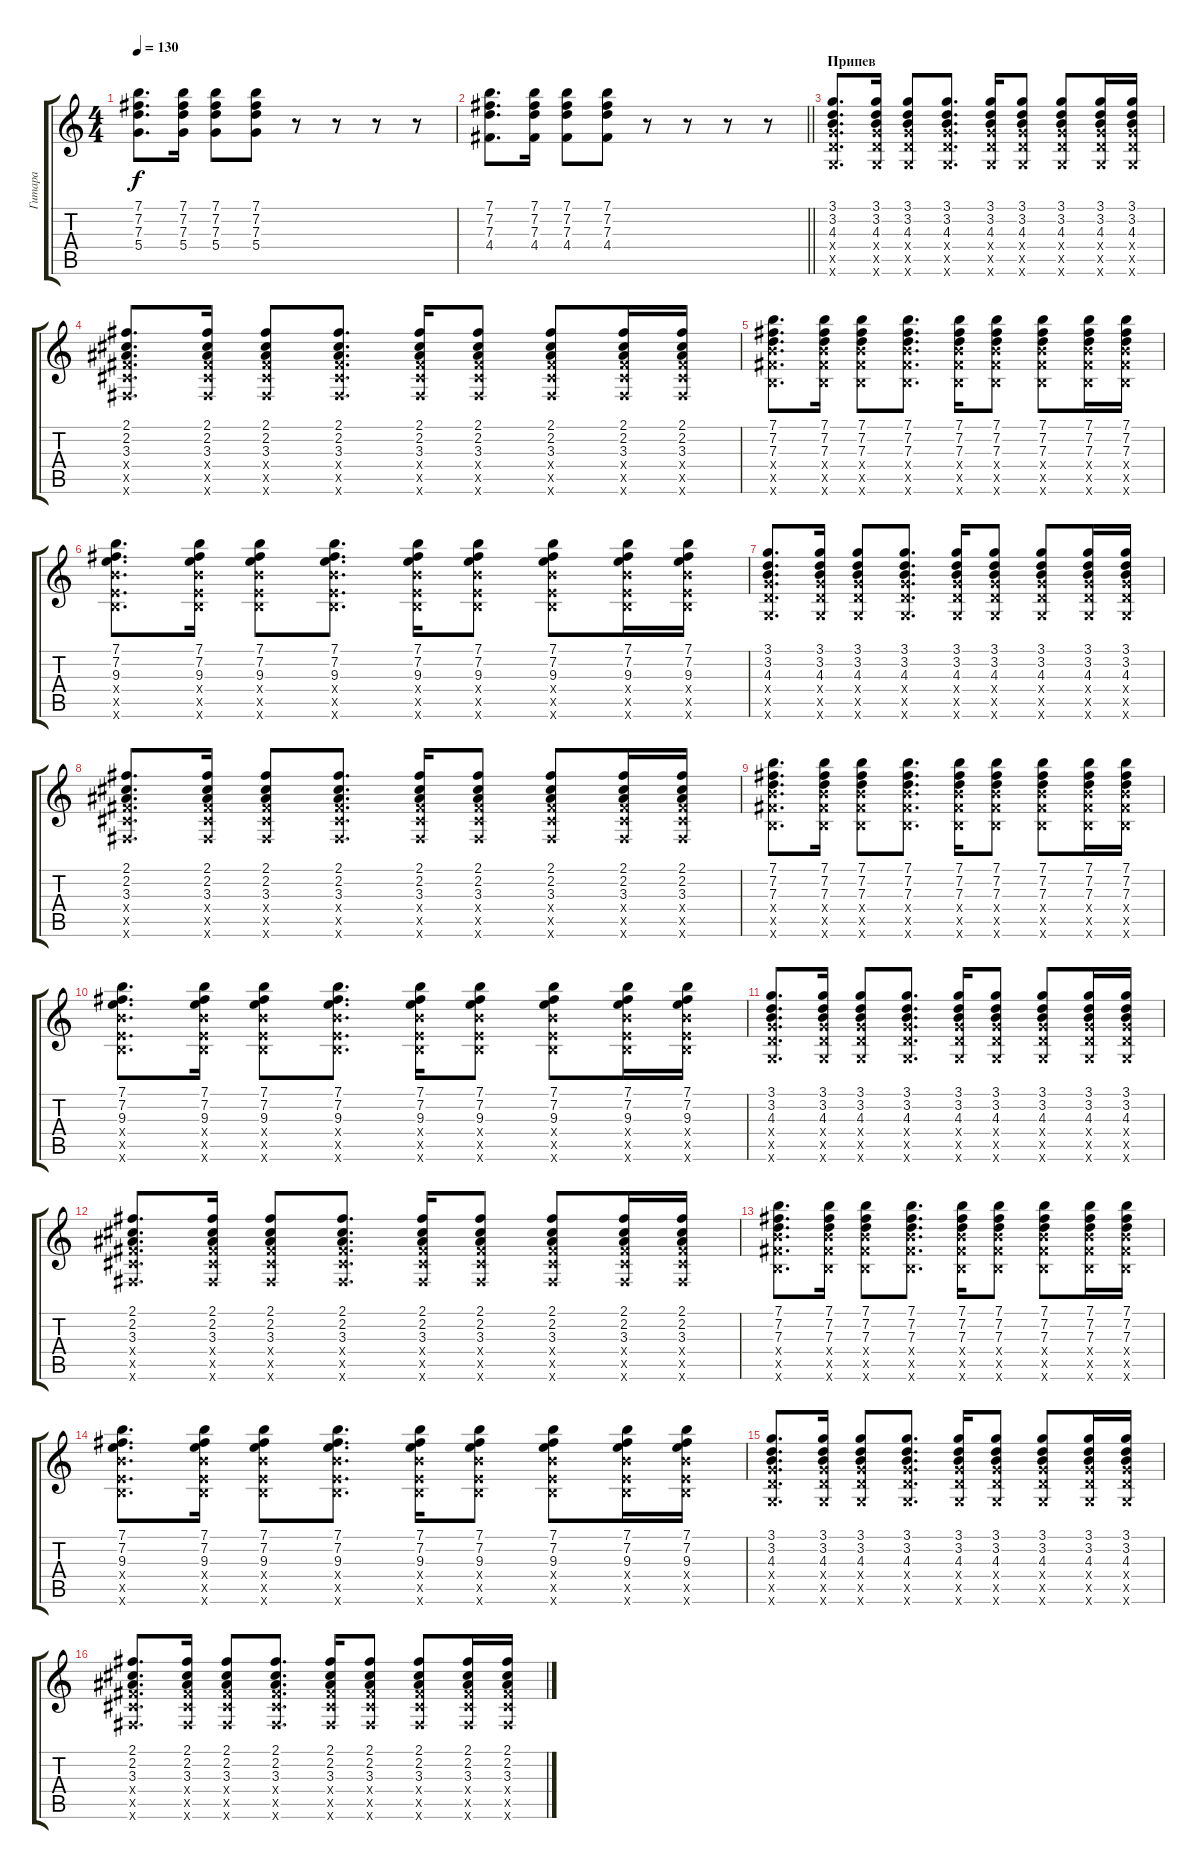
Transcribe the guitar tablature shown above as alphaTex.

\track ("Гитара" "Гитара") {instrument electricguitarclean}
\staff {score tabs}
\tuning (E4 B3 G3 D3 A2 E2) {hide}
\ts (4 4)
\tempo 130
\clef g2
\ks c
(7.1 7.2 7.3 5.4).8{d dy f} (7.1 7.2 7.3 5.4).16 (7.1 7.2 7.3 5.4).8 (7.1 7.2 7.3 5.4).8 r.8 r.8 r.8 r.8 |
\barLineRight lightlight
(7.1 7.2 7.3 4.4).8{d} (7.1 7.2 7.3 4.4).16 (7.1 7.2 7.3 4.4).8 (7.1 7.2 7.3 4.4).8 r.8 r.8 r.8 r.8 |
\section ("" "Припев")
(3.1 3.2 4.3 5.4{x} 5.5{x} 3.6{x}).8{d} (3.1 3.2 4.3 5.4{x} 5.5{x} 3.6{x}).16 (3.1 3.2 4.3 5.4{x} 5.5{x} 3.6{x}).8 (3.1 3.2 4.3 5.4{x} 5.5{x} 3.6{x}).8{d} (3.1 3.2 4.3 5.4{x} 5.5{x} 3.6{x}).16 (3.1 3.2 4.3 5.4{x} 5.5{x} 3.6{x}).8 (3.1 3.2 4.3 5.4{x} 5.5{x} 3.6{x}).8 (3.1 3.2 4.3 5.4{x} 5.5{x} 3.6{x}).16 (3.1 3.2 4.3 5.4{x} 5.5{x} 3.6{x}).16 |
(2.1 2.2 3.3 4.4{x} 4.5{x} 2.6{x}).8{d} (2.1 2.2 3.3 4.4{x} 4.5{x} 2.6{x}).16 (2.1 2.2 3.3 4.4{x} 4.5{x} 2.6{x}).8 (2.1 2.2 3.3 4.4{x} 4.5{x} 2.6{x}).8{d} (2.1 2.2 3.3 4.4{x} 4.5{x} 2.6{x}).16 (2.1 2.2 3.3 4.4{x} 4.5{x} 2.6{x}).8 (2.1 2.2 3.3 4.4{x} 4.5{x} 2.6{x}).8 (2.1 2.2 3.3 4.4{x} 4.5{x} 2.6{x}).16 (2.1 2.2 3.3 4.4{x} 4.5{x} 2.6{x}).16 |
(7.1 7.2 7.3 9.4{x} 9.5{x} 7.6{x}).8{d} (7.1 7.2 7.3 9.4{x} 9.5{x} 7.6{x}).16 (7.1 7.2 7.3 9.4{x} 9.5{x} 7.6{x}).8 (7.1 7.2 7.3 9.4{x} 9.5{x} 7.6{x}).8{d} (7.1 7.2 7.3 9.4{x} 9.5{x} 7.6{x}).16 (7.1 7.2 7.3 9.4{x} 9.5{x} 7.6{x}).8 (7.1 7.2 7.3 9.4{x} 9.5{x} 7.6{x}).8 (7.1 7.2 7.3 9.4{x} 9.5{x} 7.6{x}).16 (7.1 7.2 7.3 9.4{x} 9.5{x} 7.6{x}).16 |
(7.1 7.2 9.3 9.4{x} 7.5{x} 7.6{x}).8{d} (7.1 7.2 9.3 9.4{x} 7.5{x} 7.6{x}).16 (7.1 7.2 9.3 9.4{x} 7.5{x} 7.6{x}).8 (7.1 7.2 9.3 9.4{x} 7.5{x} 7.6{x}).8{d} (7.1 7.2 9.3 9.4{x} 7.5{x} 7.6{x}).16 (7.1 7.2 9.3 9.4{x} 7.5{x} 7.6{x}).8 (7.1 7.2 9.3 9.4{x} 7.5{x} 7.6{x}).8 (7.1 7.2 9.3 9.4{x} 7.5{x} 7.6{x}).16 (7.1 7.2 9.3 9.4{x} 7.5{x} 7.6{x}).16 |
(3.1 3.2 4.3 5.4{x} 5.5{x} 3.6{x}).8{d} (3.1 3.2 4.3 5.4{x} 5.5{x} 3.6{x}).16 (3.1 3.2 4.3 5.4{x} 5.5{x} 3.6{x}).8 (3.1 3.2 4.3 5.4{x} 5.5{x} 3.6{x}).8{d} (3.1 3.2 4.3 5.4{x} 5.5{x} 3.6{x}).16 (3.1 3.2 4.3 5.4{x} 5.5{x} 3.6{x}).8 (3.1 3.2 4.3 5.4{x} 5.5{x} 3.6{x}).8 (3.1 3.2 4.3 5.4{x} 5.5{x} 3.6{x}).16 (3.1 3.2 4.3 5.4{x} 5.5{x} 3.6{x}).16 |
(2.1 2.2 3.3 4.4{x} 4.5{x} 2.6{x}).8{d} (2.1 2.2 3.3 4.4{x} 4.5{x} 2.6{x}).16 (2.1 2.2 3.3 4.4{x} 4.5{x} 2.6{x}).8 (2.1 2.2 3.3 4.4{x} 4.5{x} 2.6{x}).8{d} (2.1 2.2 3.3 4.4{x} 4.5{x} 2.6{x}).16 (2.1 2.2 3.3 4.4{x} 4.5{x} 2.6{x}).8 (2.1 2.2 3.3 4.4{x} 4.5{x} 2.6{x}).8 (2.1 2.2 3.3 4.4{x} 4.5{x} 2.6{x}).16 (2.1 2.2 3.3 4.4{x} 4.5{x} 2.6{x}).16 |
(7.1 7.2 7.3 9.4{x} 9.5{x} 7.6{x}).8{d} (7.1 7.2 7.3 9.4{x} 9.5{x} 7.6{x}).16 (7.1 7.2 7.3 9.4{x} 9.5{x} 7.6{x}).8 (7.1 7.2 7.3 9.4{x} 9.5{x} 7.6{x}).8{d} (7.1 7.2 7.3 9.4{x} 9.5{x} 7.6{x}).16 (7.1 7.2 7.3 9.4{x} 9.5{x} 7.6{x}).8 (7.1 7.2 7.3 9.4{x} 9.5{x} 7.6{x}).8 (7.1 7.2 7.3 9.4{x} 9.5{x} 7.6{x}).16 (7.1 7.2 7.3 9.4{x} 9.5{x} 7.6{x}).16 |
(7.1 7.2 9.3 9.4{x} 7.5{x} 7.6{x}).8{d} (7.1 7.2 9.3 9.4{x} 7.5{x} 7.6{x}).16 (7.1 7.2 9.3 9.4{x} 7.5{x} 7.6{x}).8 (7.1 7.2 9.3 9.4{x} 7.5{x} 7.6{x}).8{d} (7.1 7.2 9.3 9.4{x} 7.5{x} 7.6{x}).16 (7.1 7.2 9.3 9.4{x} 7.5{x} 7.6{x}).8 (7.1 7.2 9.3 9.4{x} 7.5{x} 7.6{x}).8 (7.1 7.2 9.3 9.4{x} 7.5{x} 7.6{x}).16 (7.1 7.2 9.3 9.4{x} 7.5{x} 7.6{x}).16 |
(3.1 3.2 4.3 5.4{x} 5.5{x} 3.6{x}).8{d} (3.1 3.2 4.3 5.4{x} 5.5{x} 3.6{x}).16 (3.1 3.2 4.3 5.4{x} 5.5{x} 3.6{x}).8 (3.1 3.2 4.3 5.4{x} 5.5{x} 3.6{x}).8{d} (3.1 3.2 4.3 5.4{x} 5.5{x} 3.6{x}).16 (3.1 3.2 4.3 5.4{x} 5.5{x} 3.6{x}).8 (3.1 3.2 4.3 5.4{x} 5.5{x} 3.6{x}).8 (3.1 3.2 4.3 5.4{x} 5.5{x} 3.6{x}).16 (3.1 3.2 4.3 5.4{x} 5.5{x} 3.6{x}).16 |
(2.1 2.2 3.3 4.4{x} 4.5{x} 2.6{x}).8{d} (2.1 2.2 3.3 4.4{x} 4.5{x} 2.6{x}).16 (2.1 2.2 3.3 4.4{x} 4.5{x} 2.6{x}).8 (2.1 2.2 3.3 4.4{x} 4.5{x} 2.6{x}).8{d} (2.1 2.2 3.3 4.4{x} 4.5{x} 2.6{x}).16 (2.1 2.2 3.3 4.4{x} 4.5{x} 2.6{x}).8 (2.1 2.2 3.3 4.4{x} 4.5{x} 2.6{x}).8 (2.1 2.2 3.3 4.4{x} 4.5{x} 2.6{x}).16 (2.1 2.2 3.3 4.4{x} 4.5{x} 2.6{x}).16 |
(7.1 7.2 7.3 9.4{x} 9.5{x} 7.6{x}).8{d} (7.1 7.2 7.3 9.4{x} 9.5{x} 7.6{x}).16 (7.1 7.2 7.3 9.4{x} 9.5{x} 7.6{x}).8 (7.1 7.2 7.3 9.4{x} 9.5{x} 7.6{x}).8{d} (7.1 7.2 7.3 9.4{x} 9.5{x} 7.6{x}).16 (7.1 7.2 7.3 9.4{x} 9.5{x} 7.6{x}).8 (7.1 7.2 7.3 9.4{x} 9.5{x} 7.6{x}).8 (7.1 7.2 7.3 9.4{x} 9.5{x} 7.6{x}).16 (7.1 7.2 7.3 9.4{x} 9.5{x} 7.6{x}).16 |
(7.1 7.2 9.3 9.4{x} 7.5{x} 7.6{x}).8{d} (7.1 7.2 9.3 9.4{x} 7.5{x} 7.6{x}).16 (7.1 7.2 9.3 9.4{x} 7.5{x} 7.6{x}).8 (7.1 7.2 9.3 9.4{x} 7.5{x} 7.6{x}).8{d} (7.1 7.2 9.3 9.4{x} 7.5{x} 7.6{x}).16 (7.1 7.2 9.3 9.4{x} 7.5{x} 7.6{x}).8 (7.1 7.2 9.3 9.4{x} 7.5{x} 7.6{x}).8 (7.1 7.2 9.3 9.4{x} 7.5{x} 7.6{x}).16 (7.1 7.2 9.3 9.4{x} 7.5{x} 7.6{x}).16 |
(3.1 3.2 4.3 5.4{x} 5.5{x} 3.6{x}).8{d} (3.1 3.2 4.3 5.4{x} 5.5{x} 3.6{x}).16 (3.1 3.2 4.3 5.4{x} 5.5{x} 3.6{x}).8 (3.1 3.2 4.3 5.4{x} 5.5{x} 3.6{x}).8{d} (3.1 3.2 4.3 5.4{x} 5.5{x} 3.6{x}).16 (3.1 3.2 4.3 5.4{x} 5.5{x} 3.6{x}).8 (3.1 3.2 4.3 5.4{x} 5.5{x} 3.6{x}).8 (3.1 3.2 4.3 5.4{x} 5.5{x} 3.6{x}).16 (3.1 3.2 4.3 5.4{x} 5.5{x} 3.6{x}).16 |
(2.1 2.2 3.3 4.4{x} 4.5{x} 2.6{x}).8{d} (2.1 2.2 3.3 4.4{x} 4.5{x} 2.6{x}).16 (2.1 2.2 3.3 4.4{x} 4.5{x} 2.6{x}).8 (2.1 2.2 3.3 4.4{x} 4.5{x} 2.6{x}).8{d} (2.1 2.2 3.3 4.4{x} 4.5{x} 2.6{x}).16 (2.1 2.2 3.3 4.4{x} 4.5{x} 2.6{x}).8 (2.1 2.2 3.3 4.4{x} 4.5{x} 2.6{x}).8 (2.1 2.2 3.3 4.4{x} 4.5{x} 2.6{x}).16 (2.1 2.2 3.3 4.4{x} 4.5{x} 2.6{x}).16
